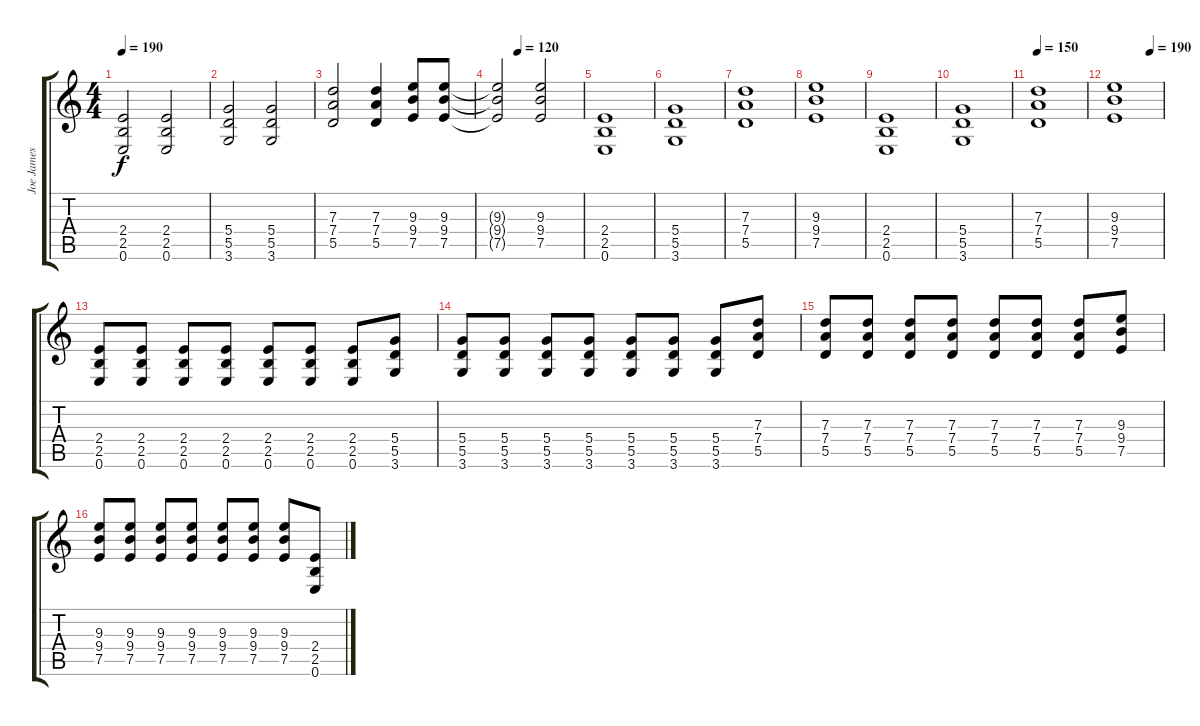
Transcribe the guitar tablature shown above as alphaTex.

\track ("Joe James" "Joe James") {instrument distortionguitar}
\staff {score tabs}
\tuning (E4 B3 G3 D3 A2 E2) {hide}
\ts (4 4)
\tempo 190
\clef g2
\ks c
(2.4 2.5 0.6).2{dy f} (2.4 2.5 0.6).2 |
(5.4 5.5 3.6).2 (5.4 5.5 3.6).2 |
(7.3 7.4 5.5).2 (7.3 7.4 5.5).4 (9.3 9.4 7.5).8 (9.3 9.4 7.5).8 |
\tempo (120 0.25)
(9.3{t} 9.4{t} 7.5{t}).2 (9.3 9.4 7.5).2 |
(2.4 2.5 0.6).1 |
(5.4 5.5 3.6).1 |
(7.3 7.4 5.5).1 |
(9.3 9.4 7.5).1 |
(2.4 2.5 0.6).1 |
(5.4 5.5 3.6).1 |
\tempo 150
(7.3 7.4 5.5).1 |
\tempo (190 0.75)
(9.3 9.4 7.5).1 |
(2.4 2.5 0.6).8 (2.4 2.5 0.6).8 (2.4 2.5 0.6).8 (2.4 2.5 0.6).8 (2.4 2.5 0.6).8 (2.4 2.5 0.6).8 (2.4 2.5 0.6).8 (5.4 5.5 3.6).8 |
(5.4 5.5 3.6).8 (5.4 5.5 3.6).8 (5.4 5.5 3.6).8 (5.4 5.5 3.6).8 (5.4 5.5 3.6).8 (5.4 5.5 3.6).8 (5.4 5.5 3.6).8 (7.3 7.4 5.5).8 |
(7.3 7.4 5.5).8 (7.3 7.4 5.5).8 (7.3 7.4 5.5).8 (7.3 7.4 5.5).8 (7.3 7.4 5.5).8 (7.3 7.4 5.5).8 (7.3 7.4 5.5).8 (9.3 9.4 7.5).8 |
(9.3 9.4 7.5).8 (9.3 9.4 7.5).8 (9.3 9.4 7.5).8 (9.3 9.4 7.5).8 (9.3 9.4 7.5).8 (9.3 9.4 7.5).8 (9.3 9.4 7.5).8 (2.4 2.5 0.6).8
